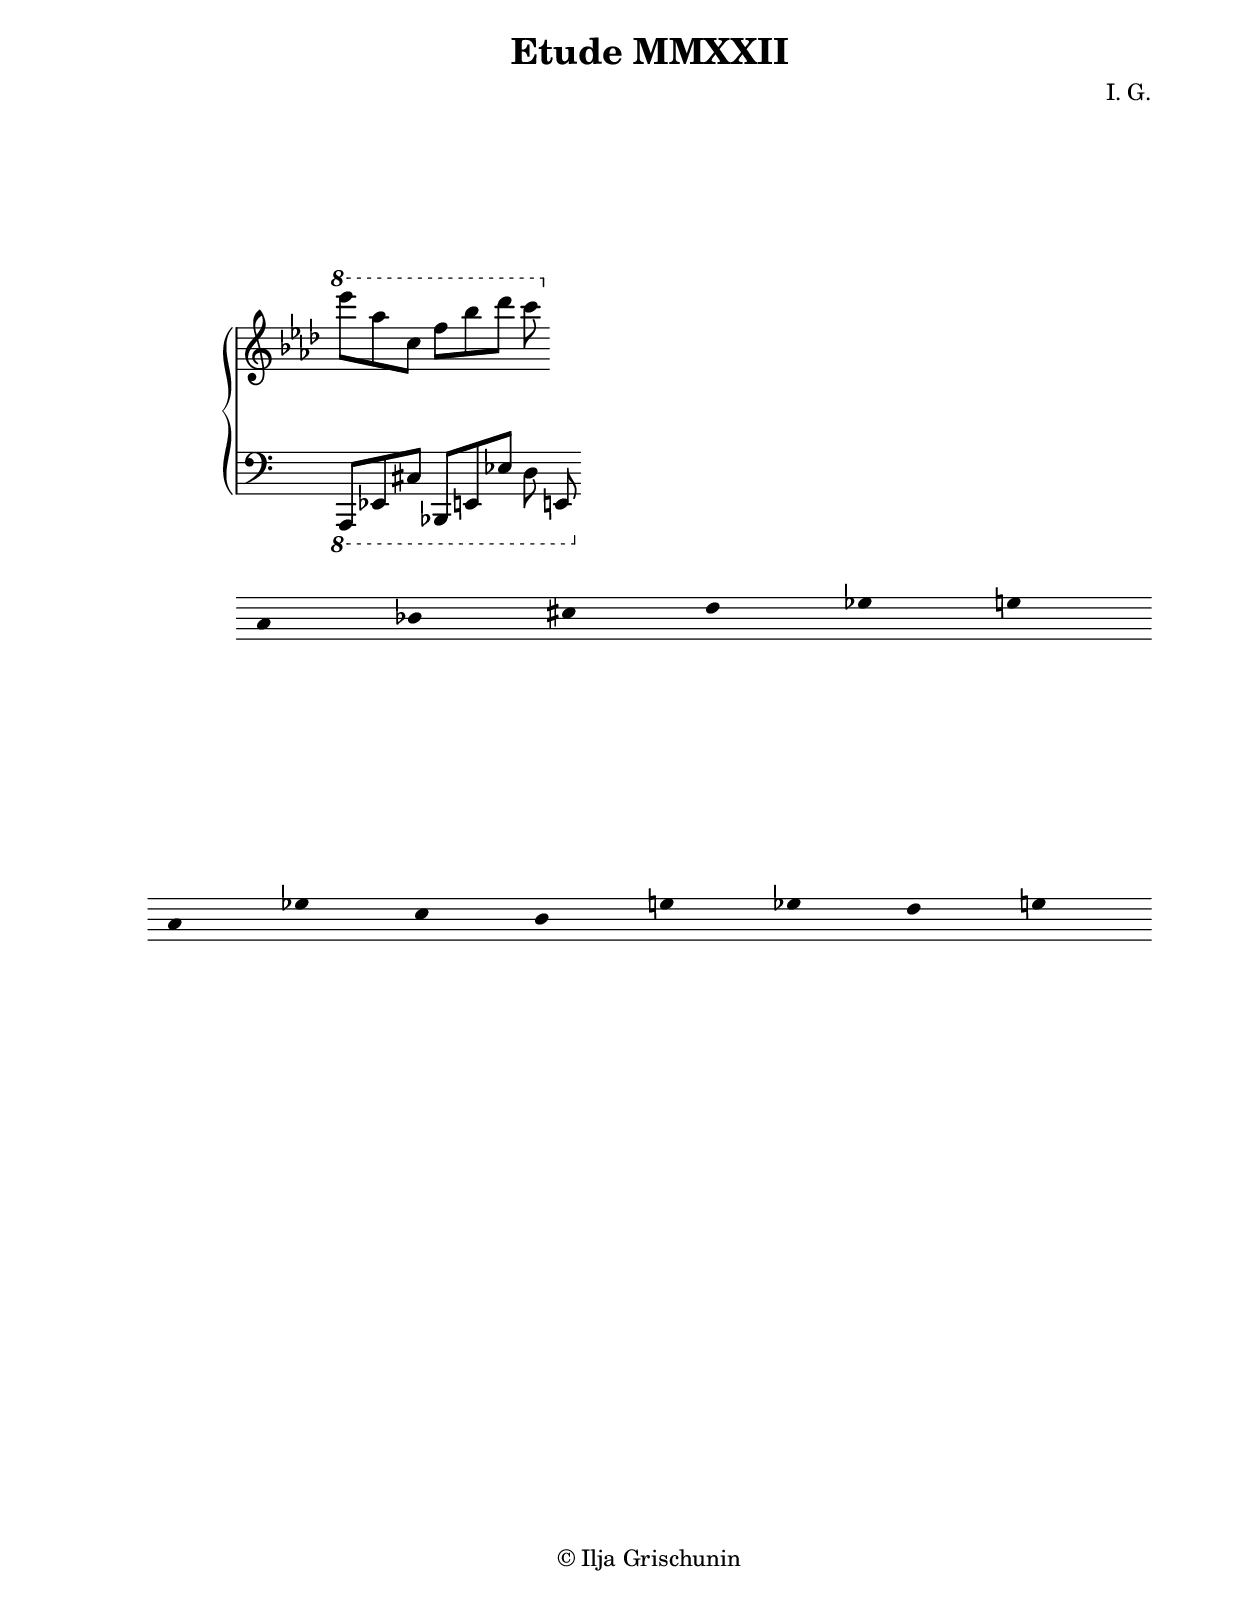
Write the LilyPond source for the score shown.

\version "2.19.15"
%\version "2.18.0"

\language "deutsch"

\header {
  title = "Etude MMXXII"
  %meter = "Allegro"
  composer = "I. G."
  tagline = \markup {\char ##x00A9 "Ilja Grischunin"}
}

\paper {
  #(set-paper-size "a4")
  top-system-spacing #'basic-distance = #30
  top-markup-spacing #'basic-distance = #15
  markup-system-spacing #'basic-distance = #30
  system-system-spacing #'basic-distance = #29
  last-bottom-spacing #'basic-distance = #30
  %left-margin = 15
  %right-margin = 15
  two-sided = ##t
  inner-margin = 25
  outer-margin = 15
}

\layout {
  \context {
    \Score
    \remove "Bar_number_engraver"
    \override StaffGrouper.staff-staff-spacing.basic-distance = #12
  }
}

\version "2.19.15"

\language "deutsch"

%%%%%%%%%%% RH %%%%%%%%%%%%
rechtsMMXXII = \relative {
  \clef treble
  \override Staff.TimeSignature.stencil = ##f
  %\override TupletNumber.transparent = ##t
  %\override TupletBracket.bracket-visibility = ##f
  \key as \major
  \time 12/8
  \ottava #1
  \set Staff.ottavation = #"8"
  es''''8 as, c, f b des c
  %\bar "|."
}
%%%%%%%% DYNAMIC %%%%%%%%%%
dynamicCesGes = {
  \override Hairpin.to-barline = ##f
}
%%%%%%%%%%% LH %%%%%%%%%%%%
linksMMXXII = \relative {
  \clef bass
  \override Staff.TimeSignature.stencil = ##f
  %\override TupletNumber.transparent = ##t
  %\override TupletBracket.bracket-visibility = ##f
  \time 12/8
  \ottava #-1
  \set Staff.ottavation = #"8"
  a,,,8 es' cis' b, e es' d e,!
  %\bar "|."
}

\version "2.19.15"

\language "deutsch"

%%%%%%%%%%% RH %%%%%%%%%%%%
shemeMMXXII = \relative {
  \override Staff.TimeSignature.stencil = ##f
  \override Staff.Clef.stencil = ##f
  \override Stem.stencil = ##f
  \override Flag.stencil = ##f
  \cadenzaOn
  a' b cis d es e
  \bar ""
  \break
  a, es' cis b e es d e
}


\score {
  \new PianoStaff <<
    \new Staff = "RH" \rechtsMMXXII
    \new Staff = "LH" \linksMMXXII
  >>
}

\score {
  \new Staff \shemeMMXXII
  %{\layout {
    ragged-right = ##f
    indent = 0%\in
    \context {
      \Staff
      \remove "Time_signature_engraver"
      %\remove "Clef_engraver"
      %\remove "Bar_engraver"
    }
  }%}
}